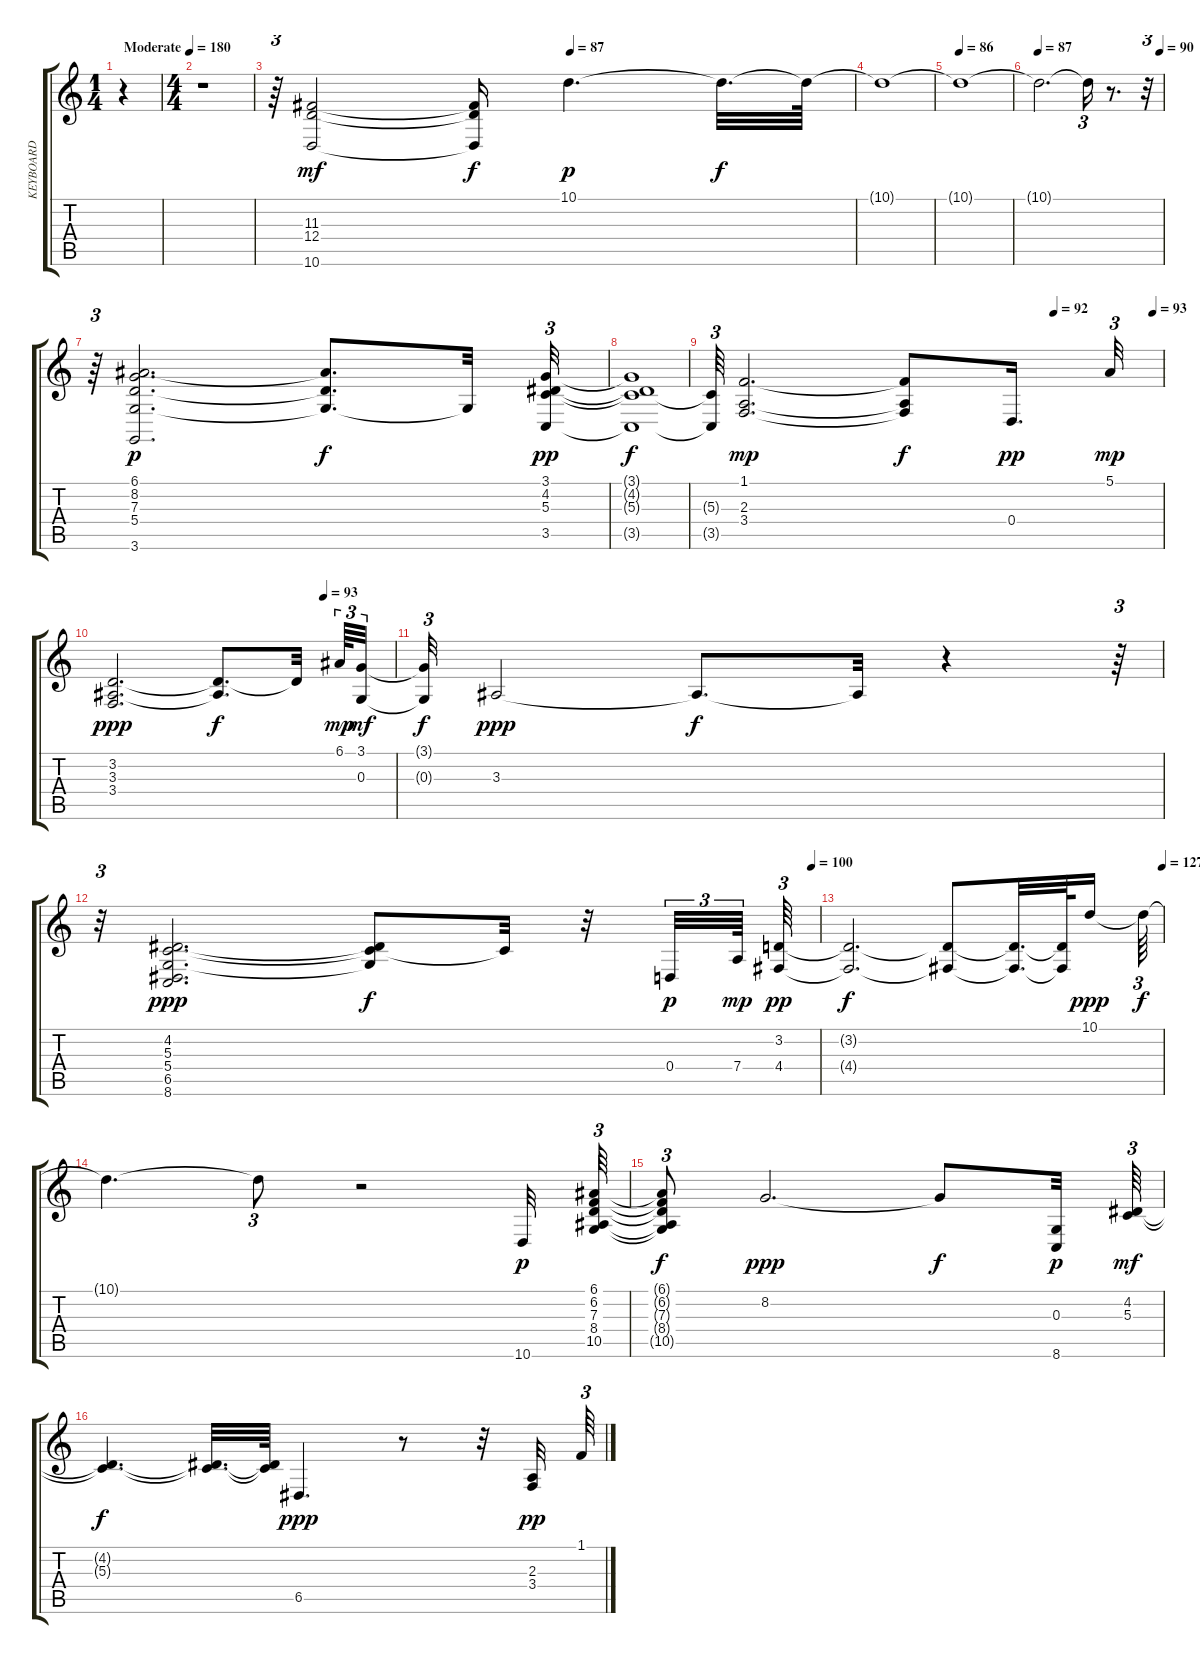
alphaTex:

\track ("KEYBOARD" "KEYBOARD") {instrument stringensemble1}
\staff {score tabs}
\tuning (E4 B3 G3 D3 A2 E2) {hide}
\ts (1 4)
\tempo (180 "Moderate")
\clef g2
\ks c
r.4{dy mf instrument stringensemble1} |
\ts (4 4)
r.1 |
\tempo (87 0.5104166666666666)
r.64{tu (3 2)} (11.3 12.4 10.6).2 (11.3{t} 12.4{t} 10.6{t}).16{dy f} 10.1.4{d dy p} 10.1{t}.32{d dy f} 10.1{t}.64 |
10.1{t}.1 |
\tempo 86
10.1{t}.1 |
\tempo 87
\tempo (90 0.9791666666666666)
10.1{t}.2{d} 10.1{t}.16{tu (3 2)} r.8{d} r.32{tu (3 2)} |
r.64{tu (3 2)} (6.1 8.2 7.3 5.4 3.6).2{d dy p} (6.1{t} 7.3{t} 5.4{t}).8{d dy f} 5.4{t}.32 (3.1 4.2 5.3 3.5).32{tu (3 2) dy pp} |
(3.1{t} 4.2{t} 5.3{t} 3.5{t}).1{dy f} |
\tempo (92 0.7604166666666666)
\tempo (93 0.9791666666666666)
(5.3{t} 3.5{t}).64{tu (3 2)} (1.1 2.3 3.4).2{d dy mp} (1.1{t} 2.3{t} 3.4{t}).8{dy f} 0.4.16{d dy pp} 5.1.32{tu (3 2) dy mp} |
\tempo (93 0.75)
(3.2 3.3 3.4).2{d dy ppp} (3.2{t} 3.3{t}).8{d dy f} 3.2{t}.32{beam splitsecondary} 6.1.64{tu (3 2) dy mp} (3.1 0.3).32{tu (3 2) dy mf} |
(3.1{t} 0.3{t}).32{tu (3 2) dy f} 3.3.2{dy ppp} 3.3{t}.8{d dy f} 3.3{t}.32 r.4 r.64{tu (3 2)} |
\tempo (100 0.9895833333333334)
r.32{tu (3 2)} (4.2 5.3 5.4 6.5 8.6).2{d dy ppp} (4.2{t} 5.3{t} 5.4{t}).8{dy f} 5.3{t}.32 r.32 0.4.32{tu (3 2) dy p} 7.4.64{tu (3 2) dy mp} (3.2 4.4).64{tu (3 2) dy pp} |
\tempo (127 1)
(3.2{t} 4.4{t}).2{d dy f} (3.2{t} 4.4{t}).8 (3.2{t} 4.4{t}).32{d} (3.2{t} 4.4{t}).64 10.1.16{dy ppp} 10.1{t}.64{tu (3 2) dy f} |
10.1{t}.4{d} 10.1{t}.8{tu (3 2)} r.2 10.6.32{dy p} (6.1 6.2 7.3 8.4 10.5).64{tu (3 2)} |
(6.1{t} 6.2{t} 7.3{t} 8.4{t} 10.5{t}).8{tu (3 2) dy f} 8.2.2{d dy ppp} 8.2{t}.8{dy f} (0.3 8.6).32{dy p} (4.2 5.3).64{tu (3 2) dy mf} |
(4.2{t} 5.3{t}).4{d dy f} (4.2{t} 5.3{t}).32{d} (4.2{t} 5.3{t}).64 6.5.4{d dy ppp} r.8 r.32 (2.3 3.4).32{dy pp} 1.1.64{tu (3 2)}
